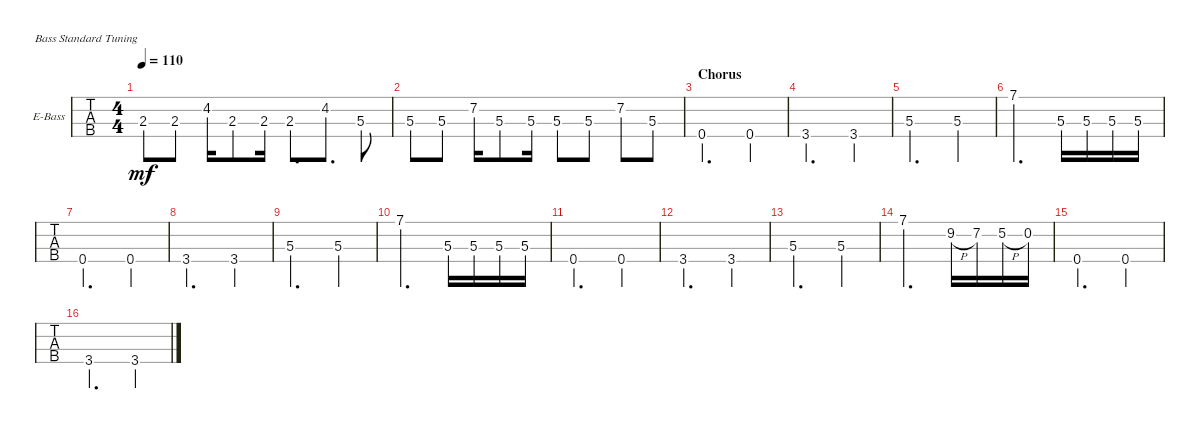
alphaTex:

\defaultSystemsLayout 4
\bracketExtendMode groupsimilarinstruments
\firstSystemTrackNameOrientation horizontal
\otherSystemsTrackNameOrientation horizontal
\track ("Cole Train" "E-Bass") {instrument electricbassfinger}
\staff {tabs}
\tuning (G2 D2 A1 E1)
\ts (4 4)
\tempo 110
\clef f4
\ks c
2.3{t}.8{dy mf} 2.3.8 4.2.16 2.3.8 2.3.16 2.3.8{d} 4.2.8{d} 5.3.8 |
5.3.8 5.3.8 7.2.16 5.3.8 5.3.16 5.3.8 5.3.8 7.2.8 5.3.8 |
\section ("" "Chorus")
0.4.2{d} 0.4.4 |
3.4.2{d} 3.4.4 |
5.3.2{d} 5.3.4 |
7.1.2{d} 5.3.16 5.3.16 5.3.16 5.3.16 |
0.4.2{d} 0.4.4 |
3.4.2{d} 3.4.4 |
5.3.2{d} 5.3.4 |
7.1.2{d} 5.3.16 5.3.16 5.3.16 5.3.16 |
0.4.2{d} 0.4.4 |
3.4.2{d} 3.4.4 |
5.3.2{d} 5.3.4 |
7.1.2{d} 9.2{h}.16 7.2.16 5.2{h}.16 0.2.16 |
0.4.2{d} 0.4.4 |
3.4.2{d} 3.4.4
